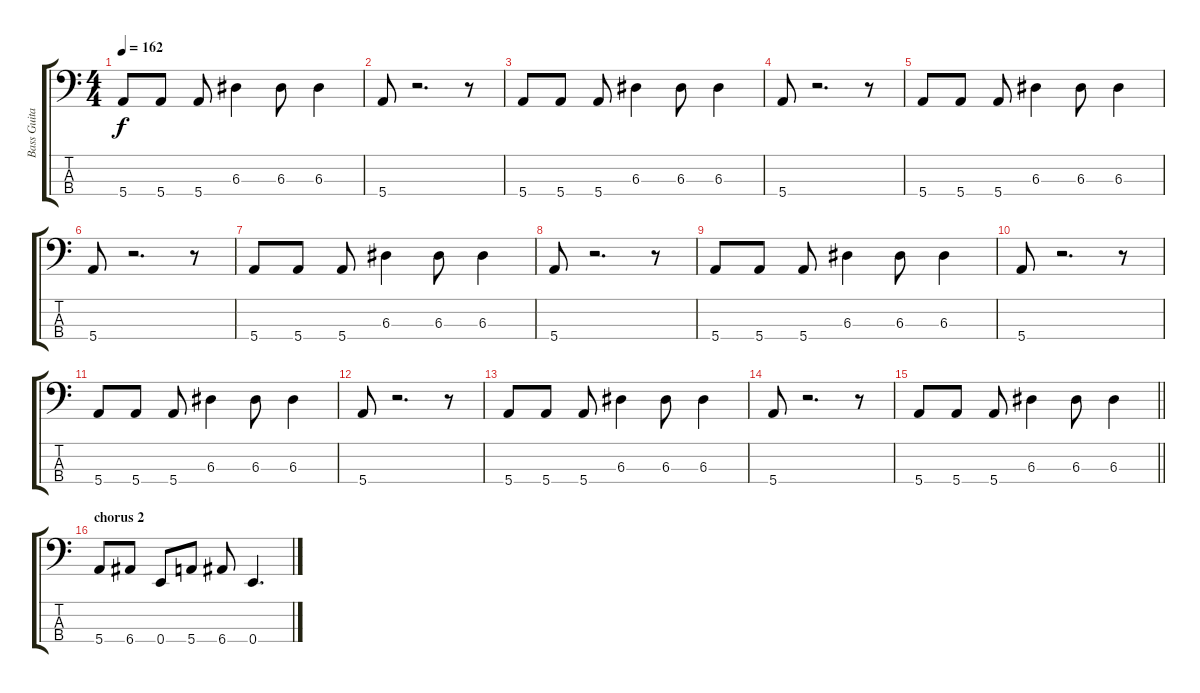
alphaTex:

\track ("Bass Guitar" "Bass Guita") {instrument electricbasspick}
\staff {score tabs}
\tuning (G2 D2 A1 E1) {hide}
\ts (4 4)
\tempo 162
\clef f4
\ks c
5.4.8{dy f} 5.4.8 5.4.8 6.3.4 6.3.8 6.3.4 |
5.4.8 r.2{d} r.8 |
5.4.8 5.4.8 5.4.8 6.3.4 6.3.8 6.3.4 |
5.4.8 r.2{d} r.8 |
5.4.8 5.4.8 5.4.8 6.3.4 6.3.8 6.3.4 |
5.4.8 r.2{d} r.8 |
5.4.8 5.4.8 5.4.8 6.3.4 6.3.8 6.3.4 |
5.4.8 r.2{d} r.8 |
5.4.8 5.4.8 5.4.8 6.3.4 6.3.8 6.3.4 |
5.4.8 r.2{d} r.8 |
5.4.8 5.4.8 5.4.8 6.3.4 6.3.8 6.3.4 |
5.4.8 r.2{d} r.8 |
5.4.8 5.4.8 5.4.8 6.3.4 6.3.8 6.3.4 |
5.4.8 r.2{d} r.8 |
\barLineRight lightlight
5.4.8 5.4.8 5.4.8 6.3.4 6.3.8 6.3.4 |
\section ("" "chorus 2")
5.4.8 6.4.8 0.4.8 5.4.8 6.4.8 0.4.4{d}
